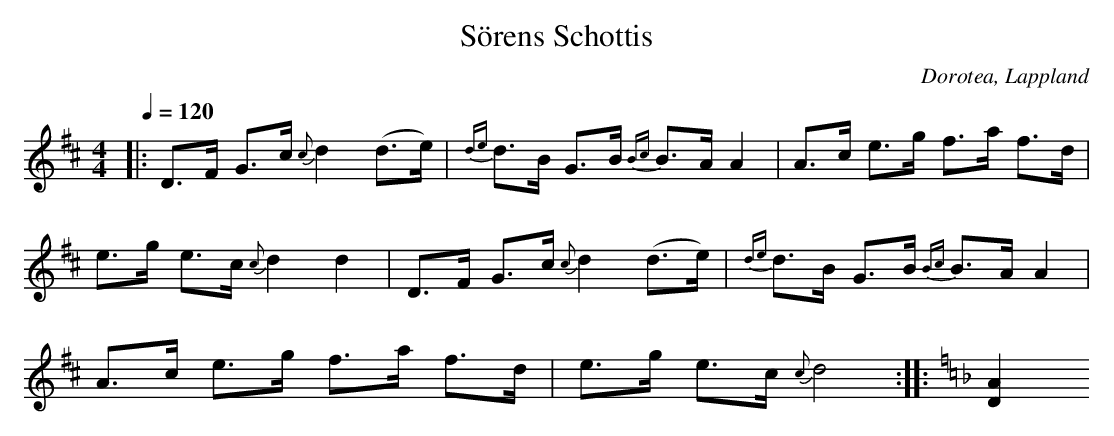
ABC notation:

X:1
T:Sörens Schottis
O:Dorotea, Lappland
M:4/4
L:1/16
K:D
Q: 1/4=120
|: D3F G3c {c}d4 (d3e)  | {de}d3B G3B {Bc}B3A A4 | A3c e3g f3a f3d | e3g e3c {c}d4 d4| D3F G3c {c}d4 (d3e)  | {de}d3B G3B {Bc}B3A A4 | A3c e3g f3a f3d | e3g e3c {c}d8 :|: [K:Dm] [D4A4]
